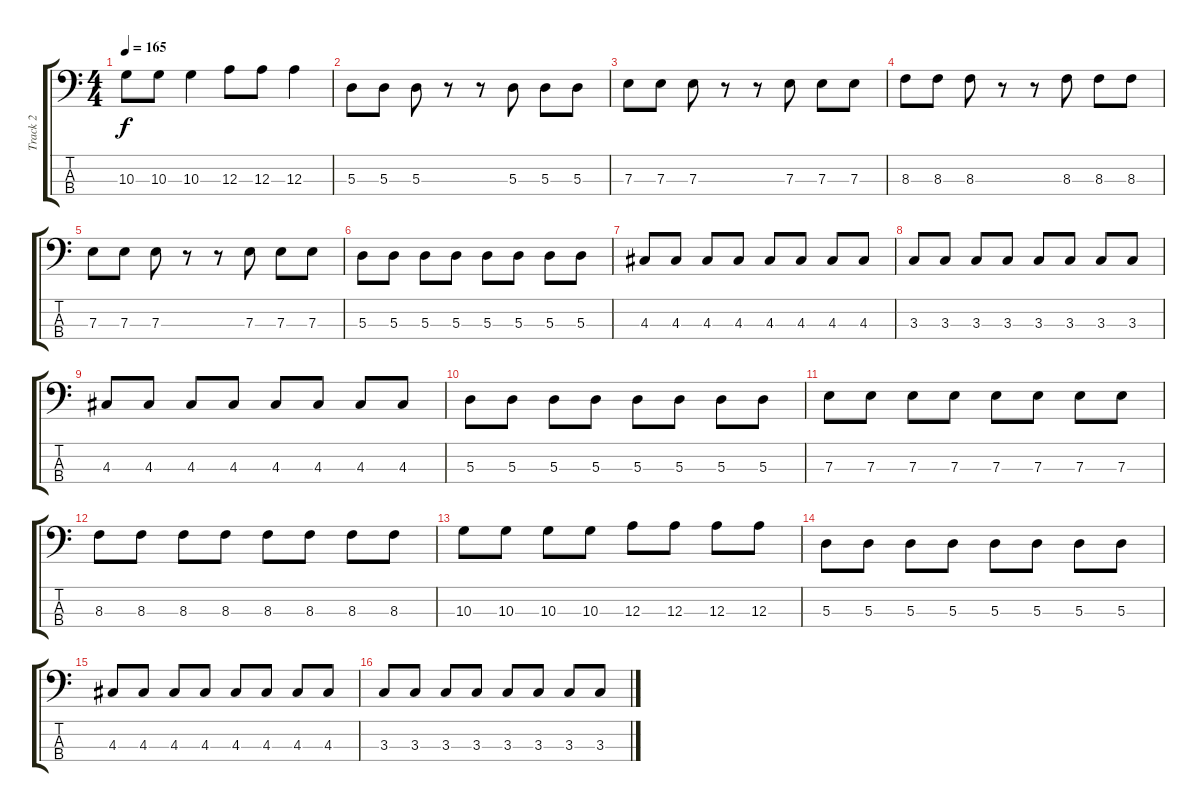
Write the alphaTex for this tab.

\track ("Track 2" "Track 2") {instrument electricbassfinger}
\staff {score tabs}
\tuning (G2 D2 A1 E1) {hide}
\ts (4 4)
\tempo 165
\clef f4
\ks c
10.3.8{dy f} 10.3.8 10.3.4 12.3.8 12.3.8 12.3.4 |
5.3.8 5.3.8 5.3.8 r.8 r.8 5.3.8 5.3.8 5.3.8 |
7.3.8 7.3.8 7.3.8 r.8 r.8 7.3.8 7.3.8 7.3.8 |
8.3.8 8.3.8 8.3.8 r.8 r.8 8.3.8 8.3.8 8.3.8 |
7.3.8 7.3.8 7.3.8 r.8 r.8 7.3.8 7.3.8 7.3.8 |
5.3.8 5.3.8 5.3.8 5.3.8 5.3.8 5.3.8 5.3.8 5.3.8 |
4.3.8 4.3.8 4.3.8 4.3.8 4.3.8 4.3.8 4.3.8 4.3.8 |
3.3.8 3.3.8 3.3.8 3.3.8 3.3.8 3.3.8 3.3.8 3.3.8 |
4.3.8 4.3.8 4.3.8 4.3.8 4.3.8 4.3.8 4.3.8 4.3.8 |
5.3.8 5.3.8 5.3.8 5.3.8 5.3.8 5.3.8 5.3.8 5.3.8 |
7.3.8 7.3.8 7.3.8 7.3.8 7.3.8 7.3.8 7.3.8 7.3.8 |
8.3.8 8.3.8 8.3.8 8.3.8 8.3.8 8.3.8 8.3.8 8.3.8 |
10.3.8 10.3.8 10.3.8 10.3.8 12.3.8 12.3.8 12.3.8 12.3.8 |
5.3.8 5.3.8 5.3.8 5.3.8 5.3.8 5.3.8 5.3.8 5.3.8 |
4.3.8 4.3.8 4.3.8 4.3.8 4.3.8 4.3.8 4.3.8 4.3.8 |
3.3.8 3.3.8 3.3.8 3.3.8 3.3.8 3.3.8 3.3.8 3.3.8
